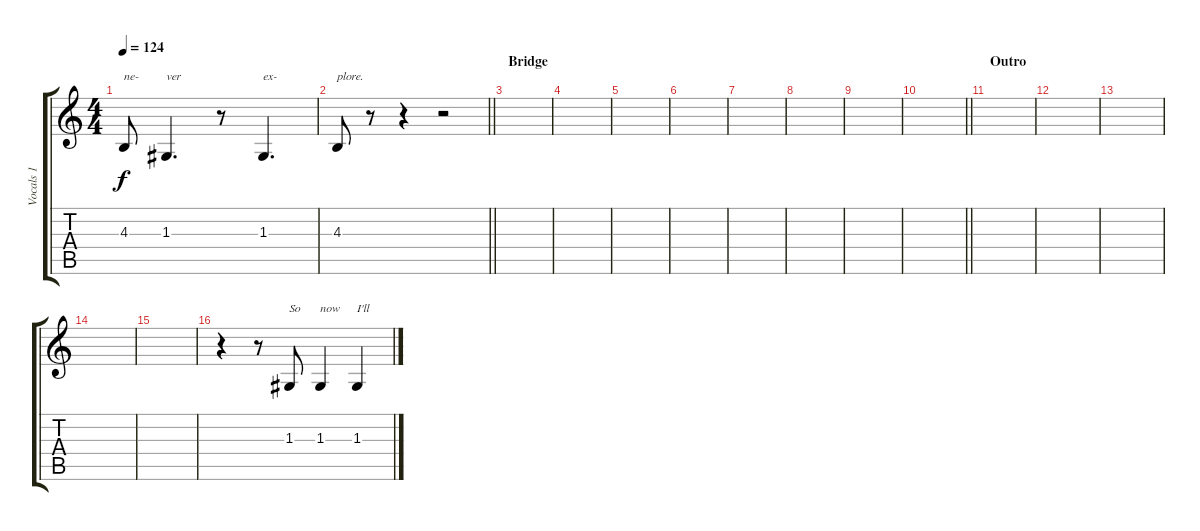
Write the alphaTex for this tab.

\track ("Vocals 1" "Vocals 1") {instrument altosax}
\staff {score tabs}
\tuning (E4 B3 G3 D3 A2 E2) {hide}
\ts (4 4)
\tempo 124
\clef g2
\ks c
4.3.8{txt "ne-" dy f} 1.3.4{d txt "ver"} r.8 1.3.4{d txt "ex-"} |
\barLineRight lightlight
4.3.8{txt "plore."} r.8 r.4 r.2 |
\section ("" "Bridge")
|
|
|
|
|
|
|
\barLineRight lightlight
|
\section ("" "Outro")
|
|
|
|
|
r.4 r.8 1.3.8{txt "So"} 1.3.4{txt "now"} 1.3.4{txt "I'll"}
